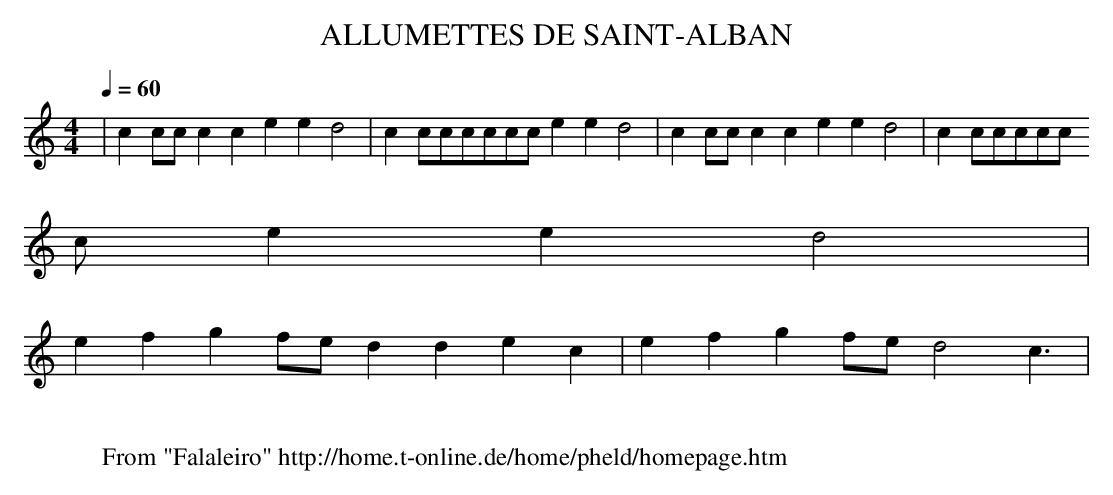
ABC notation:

X:1
T:ALLUMETTES DE SAINT-ALBAN
M:4/4
L:1/4
Q:1/4=60
K:C
|cc/2c/2cc eed2|cc/2c/2c/2c/2c/2c/2 eed2|cc/2c/2cc eed2|cc/2c/2c/2c/2c/2
c/2 eed2|
efgf/2e/2 ddec|efgf/2e/2 d2c3/2|
W:
W: From "Falaleiro" http://home.t-online.de/home/pheld/homepage.htm
